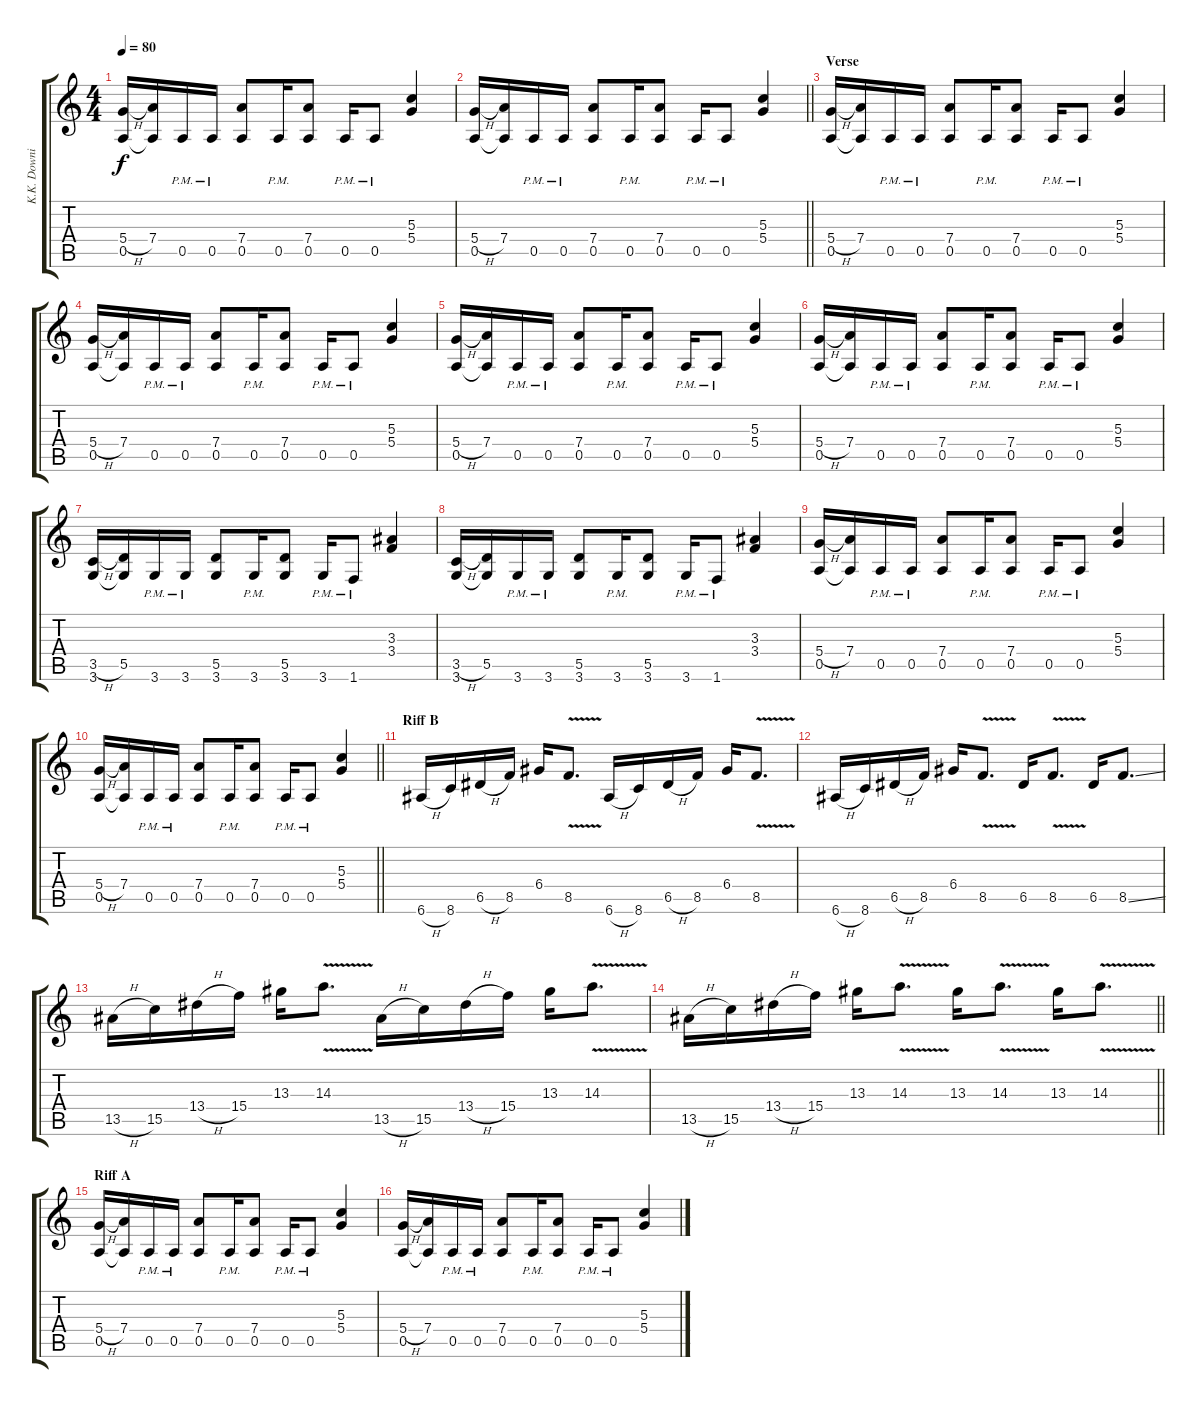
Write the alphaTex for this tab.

\track ("K.K. Downing" "K.K. Downi") {instrument distortionguitar}
\staff {score tabs}
\tuning (E4 B3 G3 D3 A2 E2) {hide}
\ts (4 4)
\tempo 80
\clef g2
\ks aminor
(5.4{h} 0.5).16{dy f} (7.4 0.5{t}).16 0.5{pm}.16 0.5{pm}.16 (7.4 0.5).8 0.5{pm}.16 (7.4 0.5).8 0.5{pm}.16 0.5{pm}.8 (5.3 5.4).4 |
\barLineRight lightlight
(5.4{h} 0.5).16 (7.4 0.5{t}).16 0.5{pm}.16 0.5{pm}.16 (7.4 0.5).8 0.5{pm}.16 (7.4 0.5).8 0.5{pm}.16 0.5{pm}.8 (5.3 5.4).4 |
\section ("" "Verse")
(5.4{h} 0.5).16 (7.4 0.5{t}).16 0.5{pm}.16 0.5{pm}.16 (7.4 0.5).8 0.5{pm}.16 (7.4 0.5).8 0.5{pm}.16 0.5{pm}.8 (5.3 5.4).4 |
(5.4{h} 0.5).16 (7.4 0.5{t}).16 0.5{pm}.16 0.5{pm}.16 (7.4 0.5).8 0.5{pm}.16 (7.4 0.5).8 0.5{pm}.16 0.5{pm}.8 (5.3 5.4).4 |
(5.4{h} 0.5).16 (7.4 0.5{t}).16 0.5{pm}.16 0.5{pm}.16 (7.4 0.5).8 0.5{pm}.16 (7.4 0.5).8 0.5{pm}.16 0.5{pm}.8 (5.3 5.4).4 |
(5.4{h} 0.5).16 (7.4 0.5{t}).16 0.5{pm}.16 0.5{pm}.16 (7.4 0.5).8 0.5{pm}.16 (7.4 0.5).8 0.5{pm}.16 0.5{pm}.8 (5.3 5.4).4 |
(3.5{h} 3.6).16 (5.5 3.6{t}).16 3.6{pm}.16 3.6{pm}.16 (5.5 3.6).8 3.6{pm}.16 (5.5 3.6).8 3.6{pm}.16 1.6{pm}.8 (3.3 3.4).4 |
(3.5{h} 3.6).16 (5.5 3.6{t}).16 3.6{pm}.16 3.6{pm}.16 (5.5 3.6).8 3.6{pm}.16 (5.5 3.6).8 3.6{pm}.16 1.6{pm}.8 (3.3 3.4).4 |
(5.4{h} 0.5).16 (7.4 0.5{t}).16 0.5{pm}.16 0.5{pm}.16 (7.4 0.5).8 0.5{pm}.16 (7.4 0.5).8 0.5{pm}.16 0.5{pm}.8 (5.3 5.4).4 |
\barLineRight lightlight
(5.4{h} 0.5).16 (7.4 0.5{t}).16 0.5{pm}.16 0.5{pm}.16 (7.4 0.5).8 0.5{pm}.16 (7.4 0.5).8 0.5{pm}.16 0.5{pm}.8 (5.3 5.4).4 |
\section ("" "Riff B")
6.6{h}.16 8.6.16 6.5{h}.16 8.5.16 6.4.16 8.5{v}.8{d} 6.6{h}.16 8.6.16 6.5{h}.16 8.5.16 6.4.16 8.5{v}.8{d} |
6.6{h}.16 8.6.16 6.5{h}.16 8.5.16 6.4.16 8.5{v}.8{d} 6.5.16 8.5{v}.8{d} 6.5.16 8.5{ss}.8{d} |
13.5{h}.16 15.5.16 13.4{h}.16 15.4.16 13.3.16 14.3{v}.8{d} 13.5{h}.16 15.5.16 13.4{h}.16 15.4.16 13.3.16 14.3{v}.8{d} |
\barLineRight lightlight
13.5{h}.16 15.5.16 13.4{h}.16 15.4.16 13.3.16 14.3{v}.8{d} 13.3.16 14.3{v}.8{d} 13.3.16 14.3{v}.8{d} |
\section ("" "Riff A")
(5.4{h} 0.5).16 (7.4 0.5{t}).16 0.5{pm}.16 0.5{pm}.16 (7.4 0.5).8 0.5{pm}.16 (7.4 0.5).8 0.5{pm}.16 0.5{pm}.8 (5.3 5.4).4 |
(5.4{h} 0.5).16 (7.4 0.5{t}).16 0.5{pm}.16 0.5{pm}.16 (7.4 0.5).8 0.5{pm}.16 (7.4 0.5).8 0.5{pm}.16 0.5{pm}.8 (5.3 5.4).4
